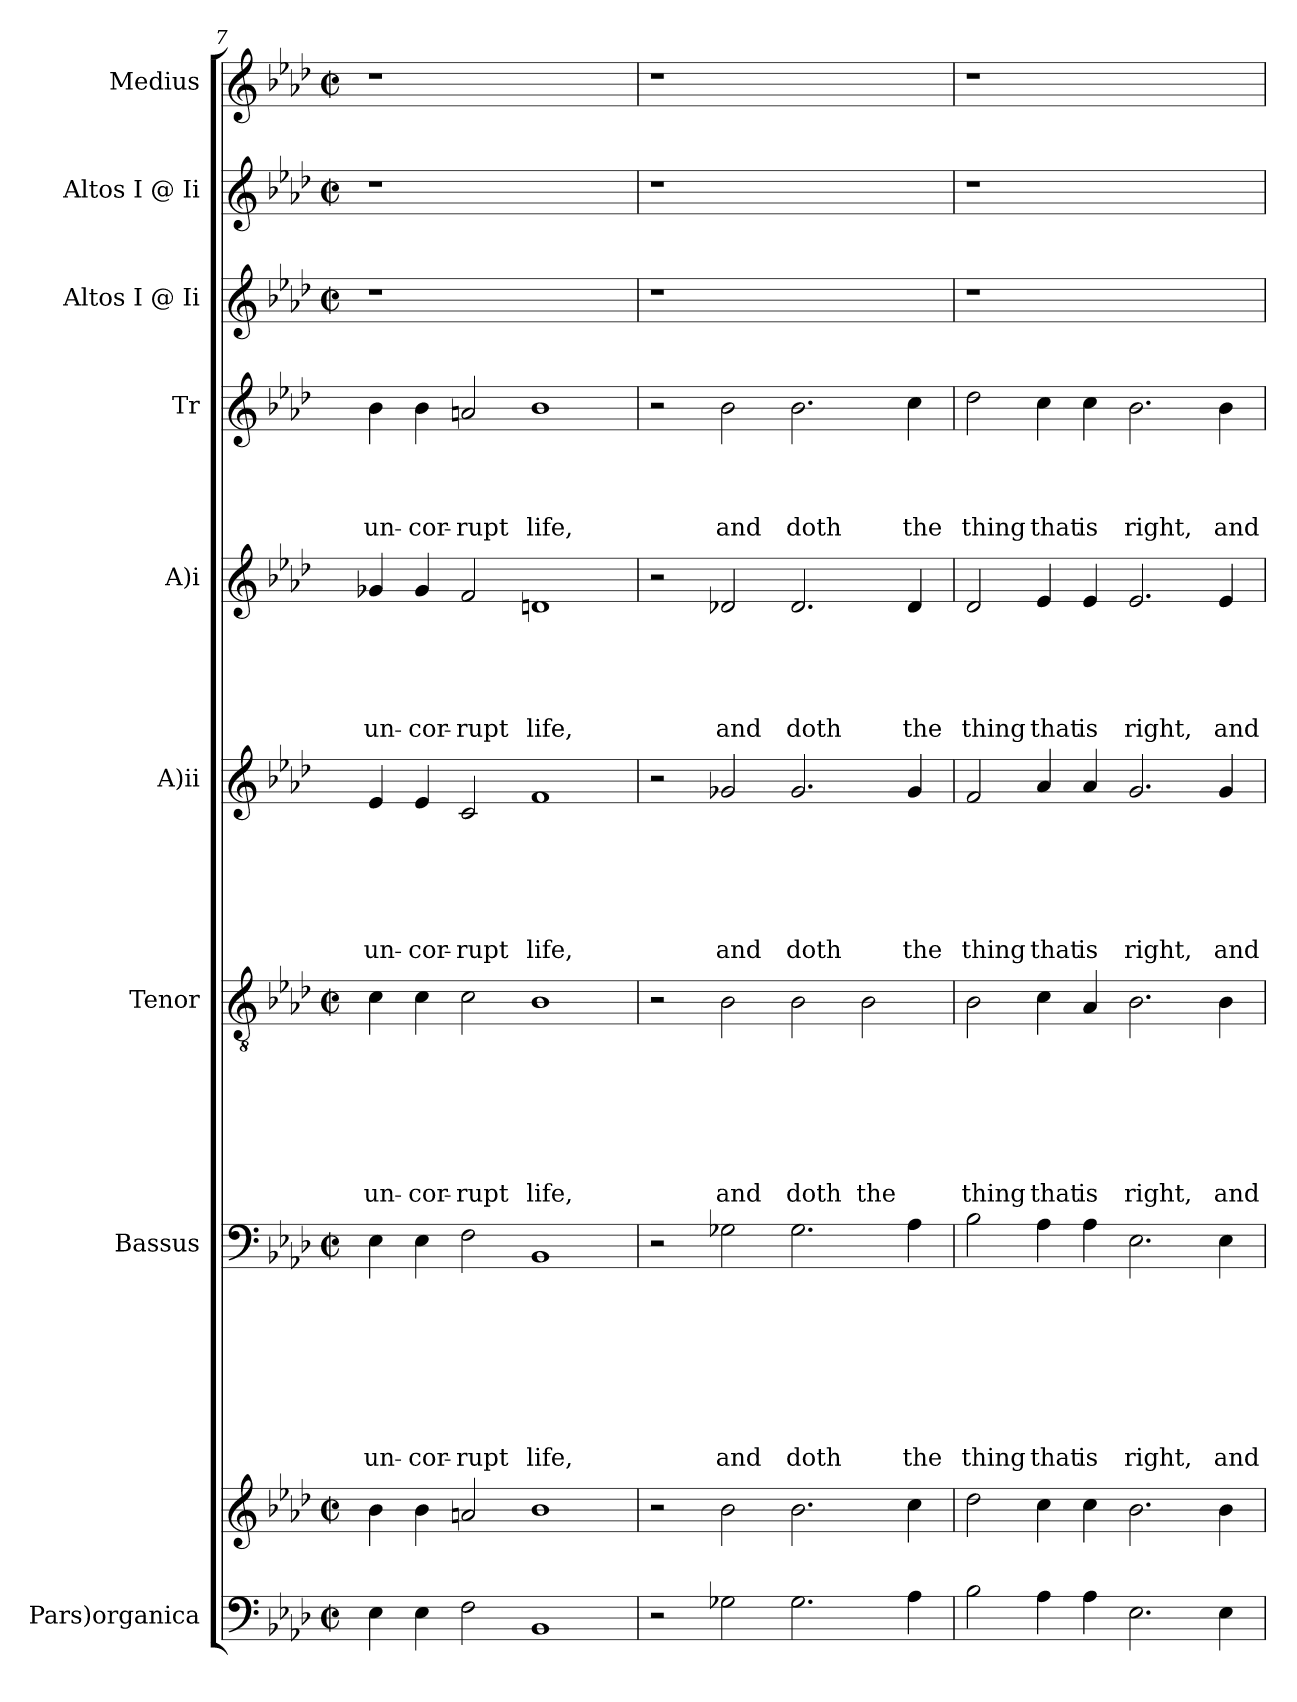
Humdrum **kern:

**kern	**kern	**kern	**text	**text	**text	**text	**text	**text	**text	**text	**kern	**text	**text	**text	**text	**text	**text	**text	**kern	**text	**text	**text	**text	**text	**text	**kern	**text	**text	**text	**text	**text	**kern	**text	**text	**text	**text	**kern	**kern	**kern
*part9	*part9	*part8	*part8	*part8	*part8	*part8	*part8	*part8	*part8	*part8	*part7	*part7	*part7	*part7	*part7	*part7	*part7	*part7	*part6	*part6	*part6	*part6	*part6	*part6	*part6	*part5	*part5	*part5	*part5	*part5	*part5	*part4	*part4	*part4	*part4	*part4	*part3	*part2	*part1
*staff10	*staff9	*staff8	*staff8	*staff8	*staff8	*staff8	*staff8	*staff8	*staff8	*staff8	*staff7	*staff7	*staff7	*staff7	*staff7	*staff7	*staff7	*staff7	*staff6	*staff6	*staff6	*staff6	*staff6	*staff6	*staff6	*staff5	*staff5	*staff5	*staff5	*staff5	*staff5	*staff4	*staff4	*staff4	*staff4	*staff4	*staff3	*staff2	*staff1
*I"Pars)organica	*	*I"Bassus	*	*	*	*	*	*	*	*	*I"Tenor	*	*	*	*	*	*	*	*I"A)ii	*	*	*	*	*	*	*I"A)i	*	*	*	*	*	*I"Tr	*	*	*	*	*I"Altos I @ Ii	*I"Altos I @ Ii	*I"Medius
*	*	*I'B	*	*	*	*	*	*	*	*	*I'T	*	*	*	*	*	*	*	*I'A)ii	*	*	*	*	*	*	*I'A)i	*	*	*	*	*	*I'Tr	*	*	*	*	*	*	*
*clefF4	*clefG2	*clefF4	*	*	*	*	*	*	*	*	*clefGv2	*	*	*	*	*	*	*	*clefG2	*	*	*	*	*	*	*clefG2	*	*	*	*	*	*clefG2	*	*	*	*	*clefG2	*clefG2	*clefG2
*k[b-e-a-d-]	*k[b-e-a-d-]	*k[b-e-a-d-]	*	*	*	*	*	*	*	*	*k[b-e-a-d-]	*	*	*	*	*	*	*	*k[b-e-a-d-]	*	*	*	*	*	*	*k[b-e-a-d-]	*	*	*	*	*	*k[b-e-a-d-]	*	*	*	*	*k[b-e-a-d-]	*k[b-e-a-d-]	*k[b-e-a-d-]
*A-:	*A-:	*A-:	*	*	*	*	*	*	*	*	*A-:	*	*	*	*	*	*	*	*A-:	*	*	*	*	*	*	*A-:	*	*	*	*	*	*A-:	*	*	*	*	*A-:	*A-:	*A-:
*M2/2	*M2/2	*M2/2	*	*	*	*	*	*	*	*	*M2/2	*	*	*	*	*	*	*	*	*	*	*	*	*	*	*	*	*	*	*	*	*	*	*	*	*	*M2/2	*M2/2	*M2/2
*met(c|)	*met(c|)	*met(c|)	*	*	*	*	*	*	*	*	*met(c|)	*	*	*	*	*	*	*	*	*	*	*	*	*	*	*	*	*	*	*	*	*	*	*	*	*	*met(c|)	*met(c|)	*met(c|)
=7	=7	=7	=7	=7	=7	=7	=7	=7	=7	=7	=7	=7	=7	=7	=7	=7	=7	=7	=7	=7	=7	=7	=7	=7	=7	=7	=7	=7	=7	=7	=7	=7	=7	=7	=7	=7	=7	=7	=7
!	!	!	!	!	!	!	!	!	!	!LO:LY:b	!	!	!	!	!	!	!	!LO:LY:b	!	!	!	!	!	!	!LO:LY:b	!	!	!	!	!	!LO:LY:b	!	!	!	!	!LO:LY:b	!	!	!
4E-\	4b-\	4E-\	.	.	.	.	.	.	.	un-	4c\	.	.	.	.	.	.	un-	4e-/	.	.	.	.	.	un-	4g-X/	.	.	.	.	un-	4b-\	.	.	.	un-	1r	1r	1r
!	!	!	!	!	!	!	!	!	!	!LO:LY:b	!	!	!	!	!	!	!	!LO:LY:b	!	!	!	!	!	!	!LO:LY:b	!	!	!	!	!	!LO:LY:b	!	!	!	!	!LO:LY:b	!	!	!
4E-\	4b-\	4E-\	.	.	.	.	.	.	.	-cor-	4c\	.	.	.	.	.	.	-cor-	4e-/	.	.	.	.	.	-cor-	4g-/	.	.	.	.	-cor-	4b-\	.	.	.	-cor-	.	.	.
!	!	!	!	!	!	!	!	!	!	!LO:LY:b:rj	!	!	!	!	!	!	!	!LO:LY:b:rj	!	!	!	!	!	!	!LO:LY:b:rj	!	!	!	!	!	!LO:LY:b:rj	!	!	!	!	!LO:LY:b:rj	!	!	!
2F\	2an/	2F\	.	.	.	.	.	.	.	-rupt	2c\	.	.	.	.	.	.	-rupt	2c/	.	.	.	.	.	-rupt	2f/	.	.	.	.	-rupt	2an/	.	.	.	-rupt	.	.	.
!	!	!	!	!	!	!	!	!	!	!LO:LY:b	!	!	!	!	!	!	!	!LO:LY:b	!	!	!	!	!	!	!LO:LY:b	!	!	!	!	!	!LO:LY:b	!	!	!	!	!LO:LY:b	!	!	!
1BB-	1b-	1BB-	.	.	.	.	.	.	.	life,	1B-	.	.	.	.	.	.	life,	1f	.	.	.	.	.	life,	1dn	.	.	.	.	life,	1b-	.	.	.	life,	1ryy	1ryy	1ryy
=8	=8	=8	=8	=8	=8	=8	=8	=8	=8	=8	=8	=8	=8	=8	=8	=8	=8	=8	=8	=8	=8	=8	=8	=8	=8	=8	=8	=8	=8	=8	=8	=8	=8	=8	=8	=8	=8	=8	=8
2r	2r	2r	.	.	.	.	.	.	.	.	2r	.	.	.	.	.	.	.	2r	.	.	.	.	.	.	2r	.	.	.	.	.	2r	.	.	.	.	1r	1r	1r
!	!	!	!	!	!	!	!	!	!	!LO:LY:b	!	!	!	!	!	!	!	!LO:LY:b	!	!	!	!	!	!	!LO:LY:b	!	!	!	!	!	!LO:LY:b	!	!	!	!	!LO:LY:b	!	!	!
2G-X\	2b-\	2G-X\	.	.	.	.	.	.	.	and	2B-\	.	.	.	.	.	.	and	2g-X/	.	.	.	.	.	and	2d-X/	.	.	.	.	and	2b-\	.	.	.	and	.	.	.
!	!	!	!	!	!	!	!	!	!	!LO:LY:b	!	!	!	!	!	!	!	!LO:LY:b	!	!	!	!	!	!	!LO:LY:b	!	!	!	!	!	!LO:LY:b	!	!	!	!	!LO:LY:b	!	!	!
2.G-\	2.b-\	2.G-\	.	.	.	.	.	.	.	doth	2B-\	.	.	.	.	.	.	doth	2.g-/	.	.	.	.	.	doth	2.d-/	.	.	.	.	doth	2.b-\	.	.	.	doth	1ryy	1ryy	1ryy
!	!	!	!	!	!	!	!	!	!	!	!	!	!	!	!	!	!	!LO:LY:b	!	!	!	!	!	!	!	!	!	!	!	!	!	!	!	!	!	!	!	!	!
.	.	.	.	.	.	.	.	.	.	.	2B-\	.	.	.	.	.	.	the	.	.	.	.	.	.	.	.	.	.	.	.	.	.	.	.	.	.	.	.	.
!	!	!	!	!	!	!	!	!	!	!LO:LY:b	!	!	!	!	!	!	!	!	!	!	!	!	!	!	!LO:LY:b	!	!	!	!	!	!LO:LY:b	!	!	!	!	!LO:LY:b	!	!	!
4A-\	4cc\	4A-\	.	.	.	.	.	.	.	the	.	.	.	.	.	.	.	.	4g-/	.	.	.	.	.	the	4d-/	.	.	.	.	the	4cc\	.	.	.	the	.	.	.
=9	=9	=9	=9	=9	=9	=9	=9	=9	=9	=9	=9	=9	=9	=9	=9	=9	=9	=9	=9	=9	=9	=9	=9	=9	=9	=9	=9	=9	=9	=9	=9	=9	=9	=9	=9	=9	=9	=9	=9
!	!	!	!	!	!	!	!	!	!	!LO:LY:b	!	!	!	!	!	!	!	!LO:LY:b	!	!	!	!	!	!	!LO:LY:b	!	!	!	!	!	!LO:LY:b	!	!	!	!	!LO:LY:b	!	!	!
2B-\	2dd-\	2B-\	.	.	.	.	.	.	.	thing	2B-\	.	.	.	.	.	.	thing	2f/	.	.	.	.	.	thing	2d-/	.	.	.	.	thing	2dd-\	.	.	.	thing	1r	1r	1r
!	!	!	!	!	!	!	!	!	!	!LO:LY:b	!	!	!	!	!	!	!	!LO:LY:b	!	!	!	!	!	!	!LO:LY:b	!	!	!	!	!	!LO:LY:b	!	!	!	!	!LO:LY:b	!	!	!
4A-\	4cc\	4A-\	.	.	.	.	.	.	.	that	4c\	.	.	.	.	.	.	that	4a-/	.	.	.	.	.	that	4e-/	.	.	.	.	that	4cc\	.	.	.	that	.	.	.
!	!	!	!	!	!	!	!	!	!	!LO:LY:b	!	!	!	!	!	!	!	!LO:LY:b	!	!	!	!	!	!	!LO:LY:b	!	!	!	!	!	!LO:LY:b	!	!	!	!	!LO:LY:b	!	!	!
4A-\	4cc\	4A-\	.	.	.	.	.	.	.	is	4A-/	.	.	.	.	.	.	is	4a-/	.	.	.	.	.	is	4e-/	.	.	.	.	is	4cc\	.	.	.	is	.	.	.
!	!	!	!	!	!	!	!	!	!	!LO:LY:b	!	!	!	!	!	!	!	!LO:LY:b	!	!	!	!	!	!	!LO:LY:b	!	!	!	!	!	!LO:LY:b	!	!	!	!	!LO:LY:b	!	!	!
2.E-\	2.b-\	2.E-\	.	.	.	.	.	.	.	right,	2.B-\	.	.	.	.	.	.	right,	2.g/	.	.	.	.	.	right,	2.e-/	.	.	.	.	right,	2.b-\	.	.	.	right,	1ryy	1ryy	1ryy
!	!	!	!	!	!	!	!	!	!	!LO:LY:b	!	!	!	!	!	!	!	!LO:LY:b	!	!	!	!	!	!	!LO:LY:b	!	!	!	!	!	!LO:LY:b	!	!	!	!	!LO:LY:b	!	!	!
4E-\	4b-\	4E-\	.	.	.	.	.	.	.	and	4B-\	.	.	.	.	.	.	and	4g/	.	.	.	.	.	and	4e-/	.	.	.	.	and	4b-\	.	.	.	and	.	.	.
=	=	=	=	=	=	=	=	=	=	=	=	=	=	=	=	=	=	=	=	=	=	=	=	=	=	=	=	=	=	=	=	=	=	=	=	=	=	=	=
*-	*-	*-	*-	*-	*-	*-	*-	*-	*-	*-	*-	*-	*-	*-	*-	*-	*-	*-	*-	*-	*-	*-	*-	*-	*-	*-	*-	*-	*-	*-	*-	*-	*-	*-	*-	*-	*-	*-	*-
